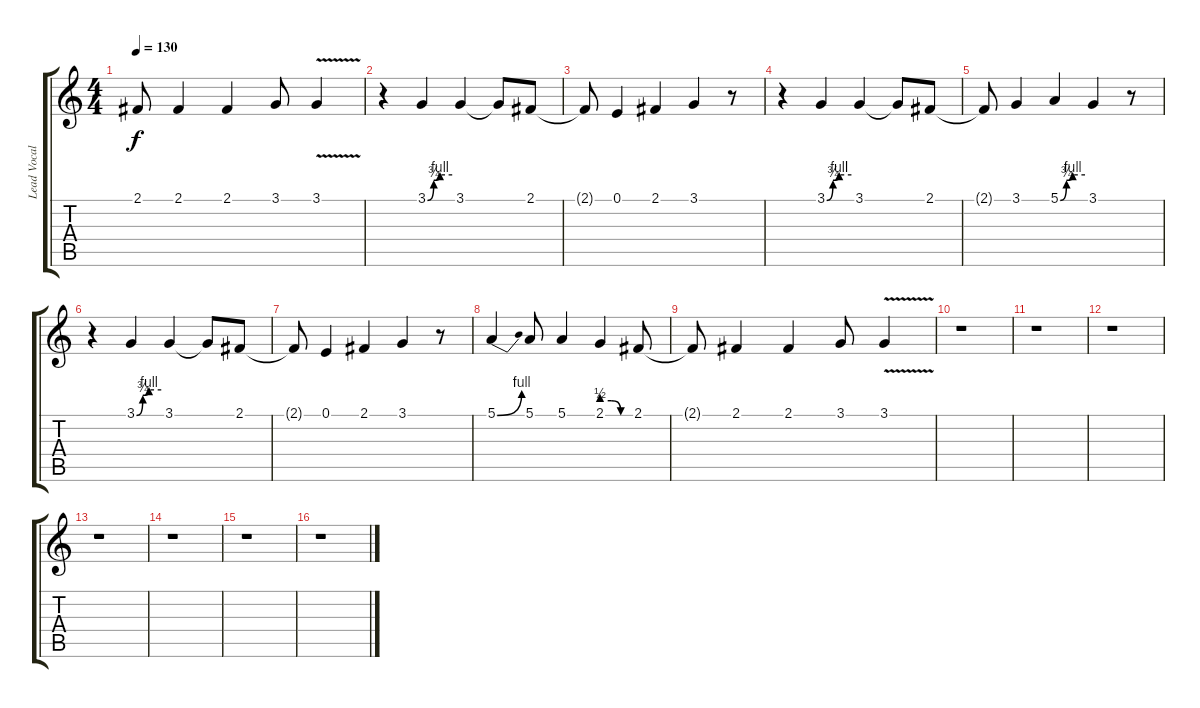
\track ("Lead Vocal" "Lead Vocal") {instrument lead2sawtooth}
\staff {score tabs}
\tuning (E4 B3 G3 D3 A2 E2) {hide}
\ts (4 4)
\tempo 130
\clef g2
\ks c
2.1{t}.8{dy f} 2.1.4 2.1.4 3.1.8 3.1{v}.4 |
r.4 3.1{be (custom 0 0 15 3 30 4 60 4)}.4 3.1.4 3.1{t}.8 2.1.8 |
2.1{t}.8 0.1.4 2.1.4 3.1.4 r.8 |
r.4 3.1{be (custom 0 0 15 3 30 4 60 4)}.4 3.1.4 3.1{t}.8 2.1.8 |
2.1{t}.8 3.1.4 5.1{be (custom 0 0 15 3 30 4 60 4)}.4 3.1.4 r.8 |
r.4 3.1{be (custom 0 0 15 3 30 4 60 4)}.4 3.1.4 3.1{t}.8 2.1.8 |
2.1{t}.8 0.1.4 2.1.4 3.1.4 r.8 |
5.1{be (bend 0 0 60 4)}.4 5.1.8 5.1.4 2.1{be (custom 0 2 20 2 40 0 60 0)}.4 2.1.8 |
2.1{t}.8 2.1.4 2.1.4 3.1.8 3.1{v}.4 |
r.1 |
r.1 |
r.1 |
r.1 |
r.1 |
r.1 |
r.1
